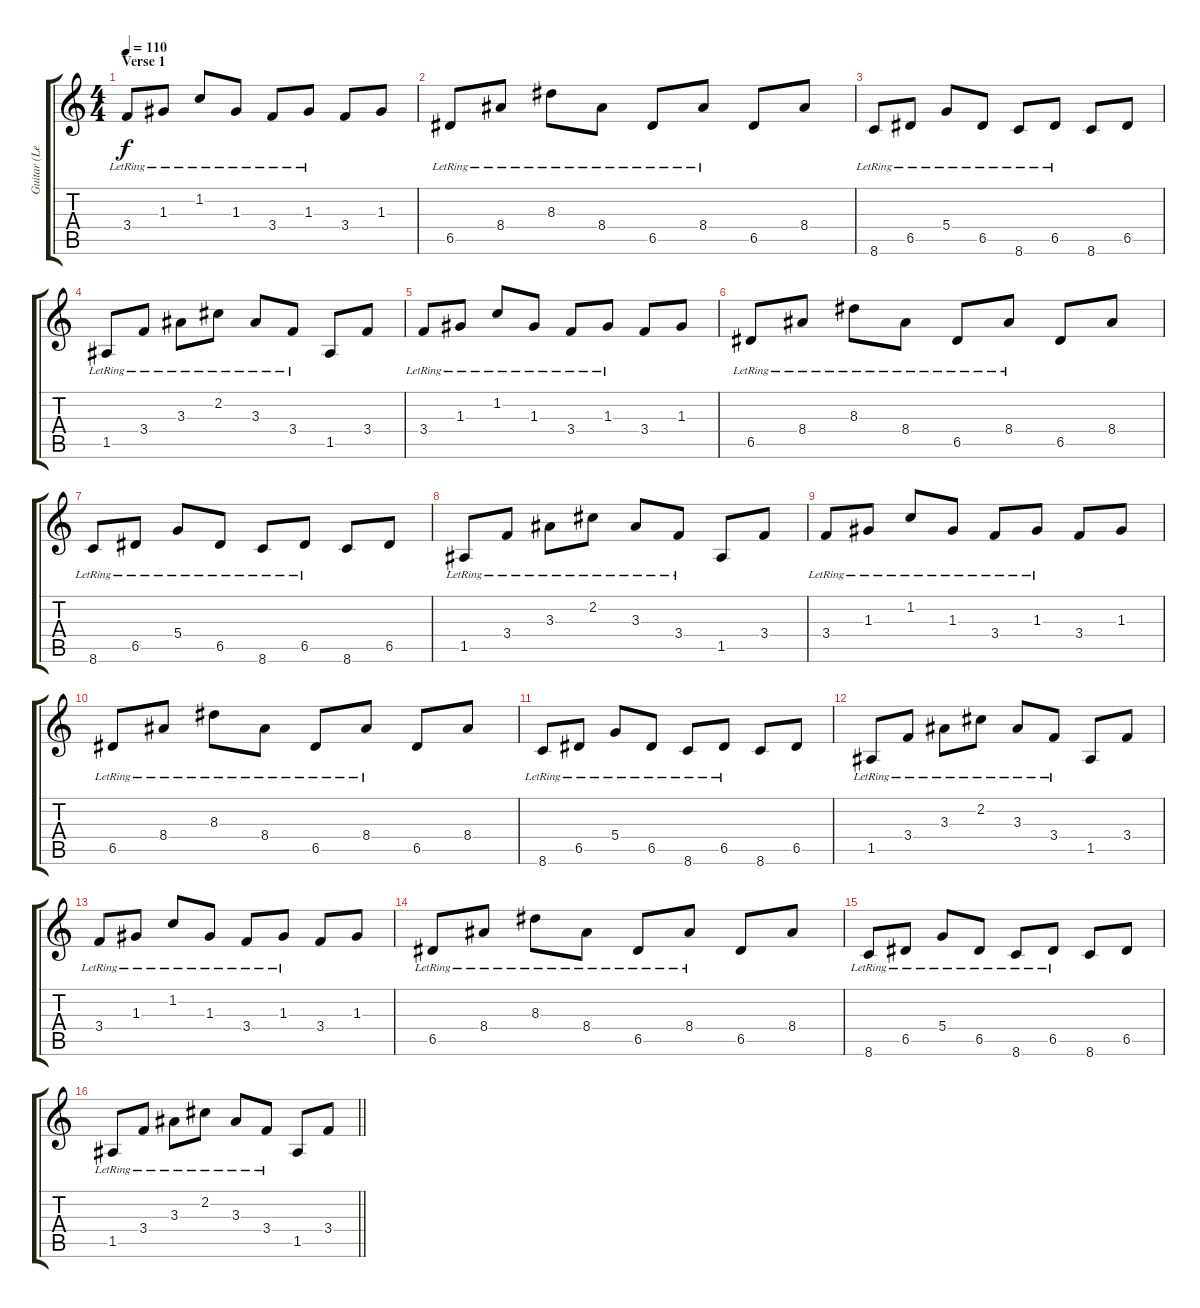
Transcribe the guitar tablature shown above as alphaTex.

\track ("Guitar (Lead)" "Guitar (Le") {instrument distortionguitar}
\staff {score tabs}
\tuning (E4 B3 G3 D3 A2 E2) {hide}
\ts (4 4)
\section ("" "Verse 1")
\tempo 110
\clef g2
\ks c
3.4{lr}.8{dy f} 1.3{lr}.8 1.2{lr}.8 1.3{lr}.8 3.4{lr}.8 1.3{lr}.8 3.4.8 1.3.8 |
6.5{lr}.8 8.4{lr}.8 8.3{lr}.8 8.4{lr}.8 6.5{lr}.8 8.4{lr}.8 6.5.8 8.4.8 |
8.6{lr}.8 6.5{lr}.8 5.4{lr}.8 6.5{lr}.8 8.6{lr}.8 6.5{lr}.8 8.6.8 6.5.8 |
1.5{lr}.8 3.4{lr}.8 3.3{lr}.8 2.2{lr}.8 3.3{lr}.8 3.4{lr}.8 1.5.8 3.4.8 |
3.4{lr}.8 1.3{lr}.8 1.2{lr}.8 1.3{lr}.8 3.4{lr}.8 1.3{lr}.8 3.4.8 1.3.8 |
6.5{lr}.8 8.4{lr}.8 8.3{lr}.8 8.4{lr}.8 6.5{lr}.8 8.4{lr}.8 6.5.8 8.4.8 |
8.6{lr}.8 6.5{lr}.8 5.4{lr}.8 6.5{lr}.8 8.6{lr}.8 6.5{lr}.8 8.6.8 6.5.8 |
1.5{lr}.8 3.4{lr}.8 3.3{lr}.8 2.2{lr}.8 3.3{lr}.8 3.4{lr}.8 1.5.8 3.4.8 |
3.4{lr}.8 1.3{lr}.8 1.2{lr}.8 1.3{lr}.8 3.4{lr}.8 1.3{lr}.8 3.4.8 1.3.8 |
6.5{lr}.8 8.4{lr}.8 8.3{lr}.8 8.4{lr}.8 6.5{lr}.8 8.4{lr}.8 6.5.8 8.4.8 |
8.6{lr}.8 6.5{lr}.8 5.4{lr}.8 6.5{lr}.8 8.6{lr}.8 6.5{lr}.8 8.6.8 6.5.8 |
1.5{lr}.8 3.4{lr}.8 3.3{lr}.8 2.2{lr}.8 3.3{lr}.8 3.4{lr}.8 1.5.8 3.4.8 |
3.4{lr}.8 1.3{lr}.8 1.2{lr}.8 1.3{lr}.8 3.4{lr}.8 1.3{lr}.8 3.4.8 1.3.8 |
6.5{lr}.8 8.4{lr}.8 8.3{lr}.8 8.4{lr}.8 6.5{lr}.8 8.4{lr}.8 6.5.8 8.4.8 |
8.6{lr}.8 6.5{lr}.8 5.4{lr}.8 6.5{lr}.8 8.6{lr}.8 6.5{lr}.8 8.6.8 6.5.8 |
\barLineRight lightlight
1.5{lr}.8 3.4{lr}.8 3.3{lr}.8 2.2{lr}.8 3.3{lr}.8 3.4{lr}.8 1.5.8 3.4.8
